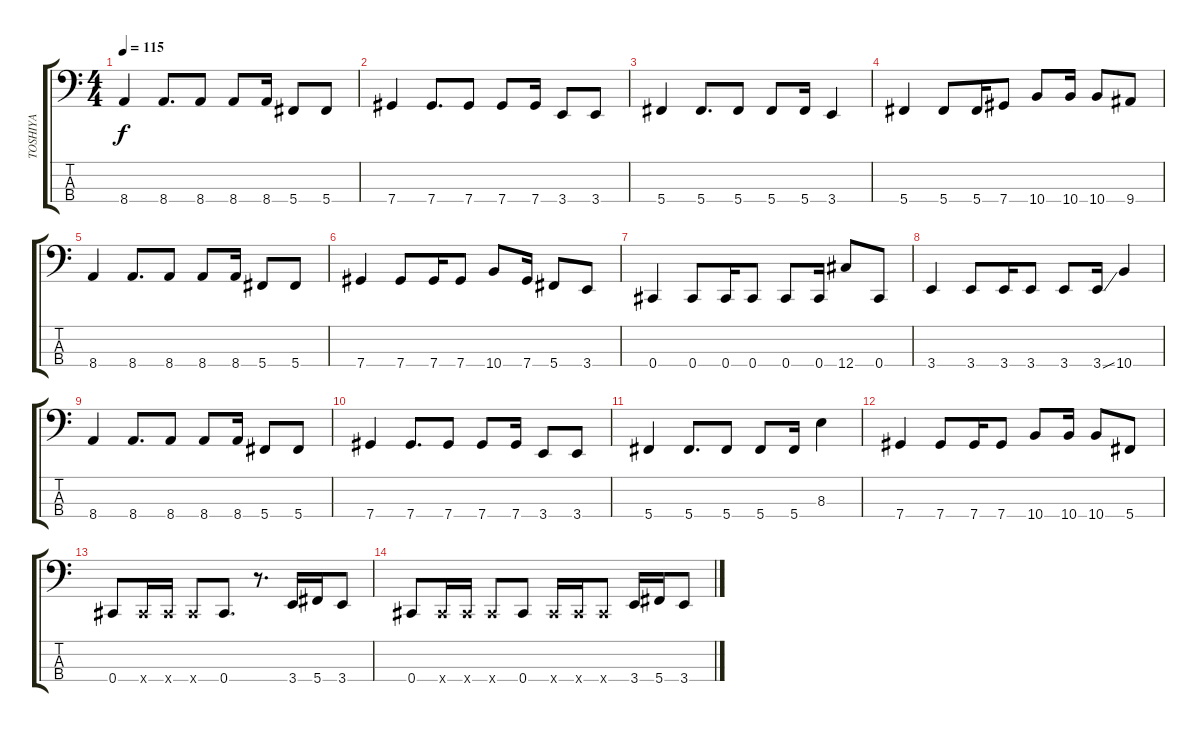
\track ("TOSHIYA" "TOSHIYA") {instrument electricbasspick}
\staff {score tabs}
\tuning (Gb2 Db2 Ab1 Db1) {hide}
\ts (4 4)
\tempo 115
\clef f4
\ks c
8.4.4{dy f} 8.4.8{d} 8.4.8 8.4.8 8.4.16 5.4.8 5.4.8 |
7.4.4 7.4.8{d} 7.4.8 7.4.8 7.4.16 3.4.8 3.4.8 |
5.4.4 5.4.8{d} 5.4.8 5.4.8 5.4.16 3.4.4 |
5.4.4 5.4.8 5.4.16 7.4.8 10.4.8 10.4.16 10.4.8 9.4.8 |
8.4.4 8.4.8{d} 8.4.8 8.4.8 8.4.16 5.4.8 5.4.8 |
7.4.4 7.4.8 7.4.16 7.4.8 10.4.8 7.4.16 5.4.8 3.4.8 |
0.4.4 0.4.8 0.4.16 0.4.8 0.4.8 0.4.16 12.4.8 0.4.8 |
3.4.4 3.4.8 3.4.16 3.4.8 3.4.8 3.4{ss}.16 10.4.4 |
8.4.4 8.4.8{d} 8.4.8 8.4.8 8.4.16 5.4.8 5.4.8 |
7.4.4 7.4.8{d} 7.4.8 7.4.8 7.4.16 3.4.8 3.4.8 |
5.4.4 5.4.8{d} 5.4.8 5.4.8 5.4.16 8.3.4 |
7.4.4 7.4.8 7.4.16 7.4.8 10.4.8 10.4.16 10.4.8 5.4.8 |
0.4.8 0.4{x}.16 0.4{x}.16 0.4{x}.8 0.4.8{d} r.8{d} 3.4.16 5.4.16 3.4.8 |
0.4.8 0.4{x}.16 0.4{x}.16 0.4{x}.8 0.4.8 0.4{x}.16 0.4{x}.16 0.4{x}.8 3.4.16 5.4.16 3.4.8
